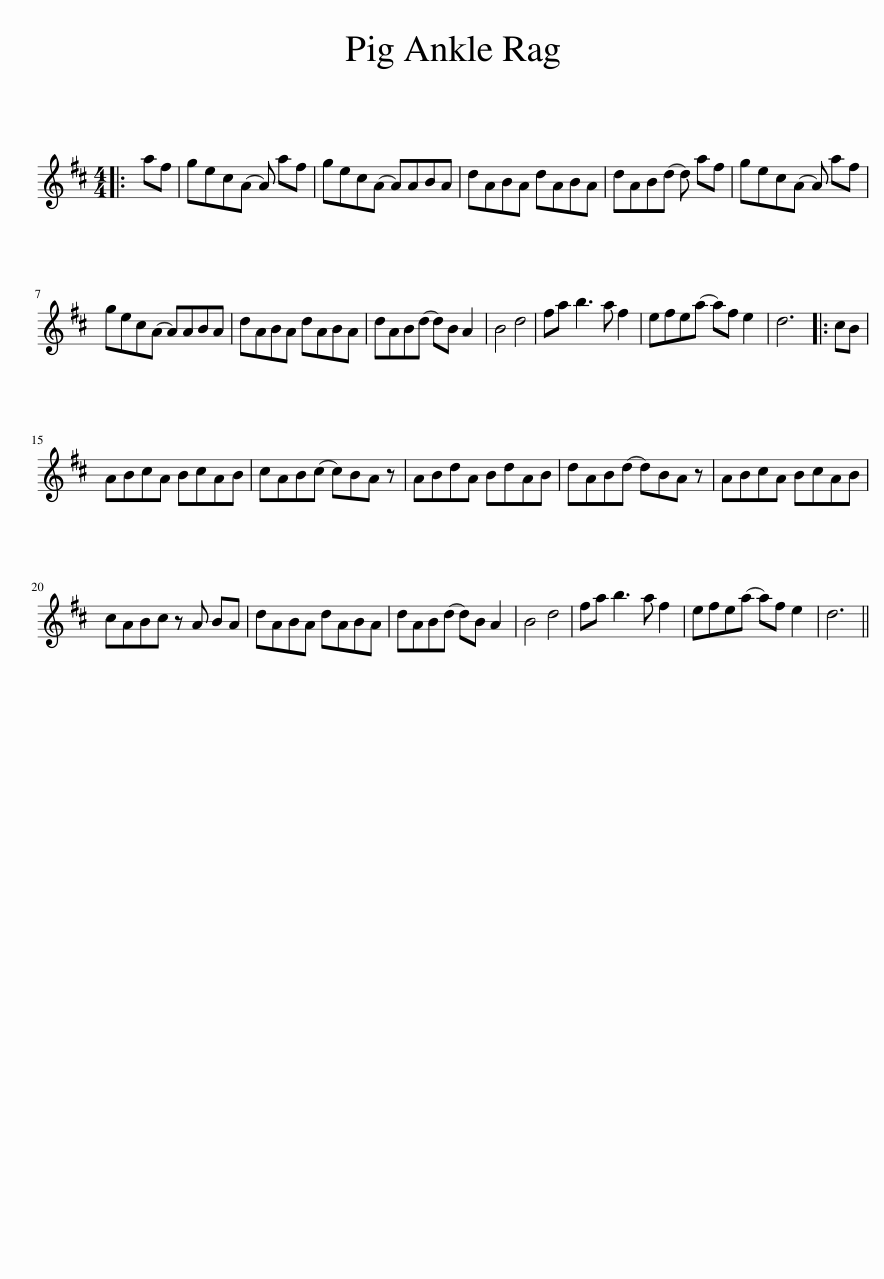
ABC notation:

X:1
L:1/8
M:4/4
I:linebreak $
K:D
V:1 treble
V:1
|: af | gec(A A) af | gec(A A)ABA | dABA dABA | dAB(d d) af | %5
 gec(A A) af |$ gec(A A)ABA | dABA dABA | dAB(d d)B A2 | B4 d4 | %10
 fa b3 a f2 | efe(a a)f e2 | d6 |: cB |$ ABcA BcAB | %15
 cAB(c c)BA z | ABdA BdAB | dAB(d d)BA z | ABcA BcAB |$ cABc z A BA | %20
 dABA dABA | dAB(d d)B A2 | B4 d4 | fa b3 a f2 | efe(a a)f e2 | %25
 d6 || %26
